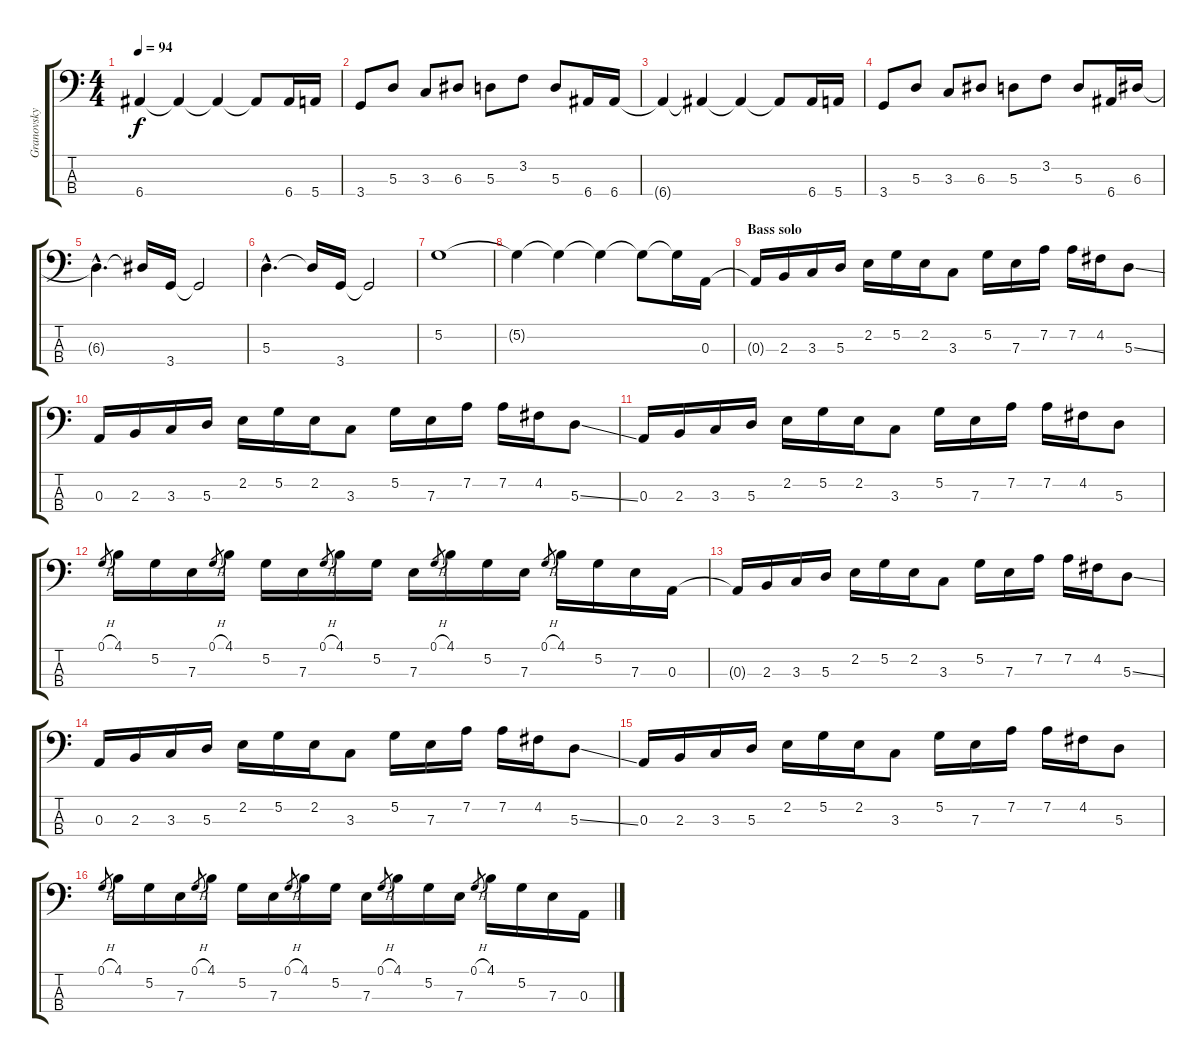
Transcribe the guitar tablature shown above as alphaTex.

\track ("Granovsky" "Granovsky") {instrument electricbassfinger}
\staff {score tabs}
\tuning (G2 D2 A1 E1) {hide}
\ts (4 4)
\tempo 94
\clef f4
\ks c
6.4{t}.4{dy f} 6.4{t}.4 6.4{t}.4 6.4{t}.8 6.4.16 5.4.16 |
3.4.8 5.3.8 3.3.8 6.3.8 5.3.8 3.2.8 5.3.8 6.4.16 6.4.16 |
6.4{t}.4 6.4{t}.4 6.4{t}.4 6.4{t}.8 6.4.16 5.4.16 |
3.4.8 5.3.8 3.3.8 6.3.8 5.3.8 3.2.8 5.3.8 6.4.16 6.3.16 |
6.3{hac t}.4{d} 6.3{t}.16 3.4.16 3.4{t}.2 |
5.3{hac}.4{d} 5.3{t}.16 3.4.16 3.4{t}.2 |
5.2.1 |
5.2{t}.4 5.2{t}.4 5.2{t}.4 5.2{t}.8 5.2{t}.16 0.3.16 |
\section ("" "Bass solo")
0.3{t}.16 2.3.16 3.3.16 5.3.16 2.2.16 5.2.16 2.2.16 3.3.8 5.2.16 7.3.16 7.2.16 7.2.16 4.2.16 5.3{ss}.8 |
0.3.16 2.3.16 3.3.16 5.3.16 2.2.16 5.2.16 2.2.16 3.3.8 5.2.16 7.3.16 7.2.16 7.2.16 4.2.16 5.3{ss}.8 |
0.3.16 2.3.16 3.3.16 5.3.16 2.2.16 5.2.16 2.2.16 3.3.8 5.2.16 7.3.16 7.2.16 7.2.16 4.2.16 5.3.8 |
0.1{h}.8{gr} 4.1.16 5.2.16 7.3.16 0.1{h}.8{gr} 4.1.16 5.2.16 7.3.16 0.1{h}.8{gr} 4.1.16 5.2.16 7.3.16 0.1{h}.8{gr} 4.1.16 5.2.16 7.3.16 0.1{h}.8{gr} 4.1.16 5.2.16 7.3.16 0.3.16 |
0.3{t}.16 2.3.16 3.3.16 5.3.16 2.2.16 5.2.16 2.2.16 3.3.8 5.2.16 7.3.16 7.2.16 7.2.16 4.2.16 5.3{ss}.8 |
0.3.16 2.3.16 3.3.16 5.3.16 2.2.16 5.2.16 2.2.16 3.3.8 5.2.16 7.3.16 7.2.16 7.2.16 4.2.16 5.3{ss}.8 |
0.3.16 2.3.16 3.3.16 5.3.16 2.2.16 5.2.16 2.2.16 3.3.8 5.2.16 7.3.16 7.2.16 7.2.16 4.2.16 5.3.8 |
0.1{h}.8{gr} 4.1.16 5.2.16 7.3.16 0.1{h}.8{gr} 4.1.16 5.2.16 7.3.16 0.1{h}.8{gr} 4.1.16 5.2.16 7.3.16 0.1{h}.8{gr} 4.1.16 5.2.16 7.3.16 0.1{h}.8{gr} 4.1.16 5.2.16 7.3.16 0.3.16
